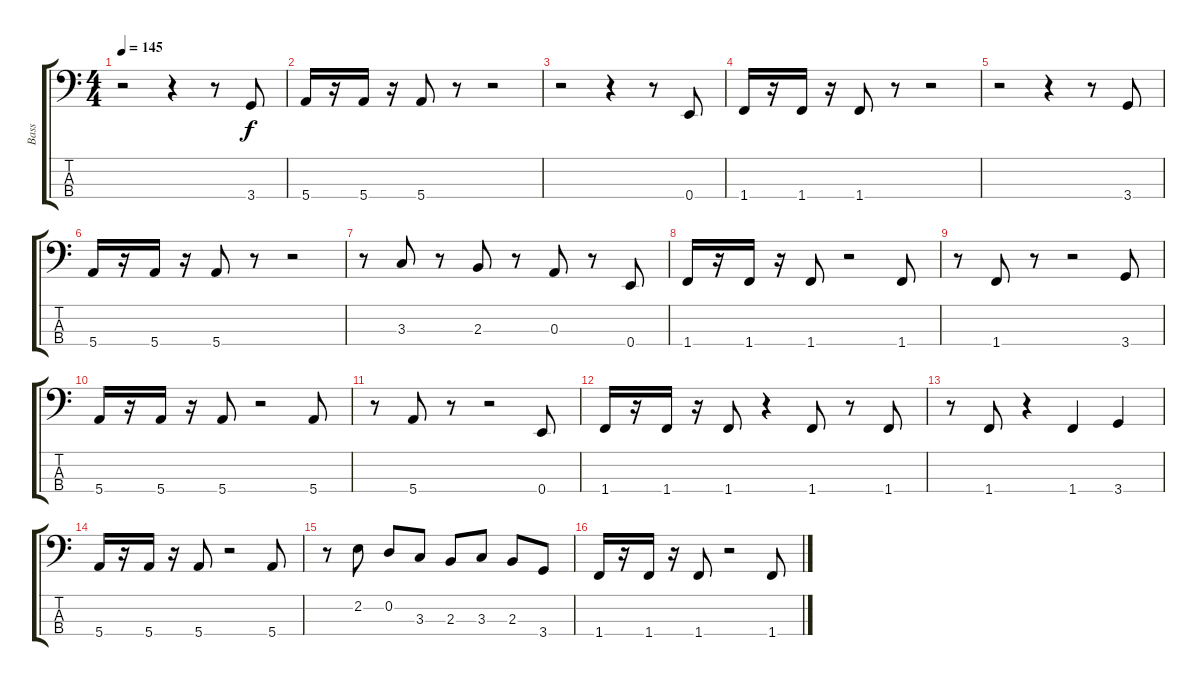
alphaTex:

\track ("Bass" "Bass") {instrument synthbass2}
\staff {score tabs}
\tuning (G2 D2 A1 E1) {hide}
\ts (4 4)
\tempo 145
\clef f4
\ks c
r.2{dy f} r.4 r.8 3.4.8 |
5.4.16 r.16 5.4.16 r.16 5.4.8 r.8 r.2 |
r.2 r.4 r.8 0.4.8 |
1.4.16 r.16 1.4.16 r.16 1.4.8 r.8 r.2 |
r.2 r.4 r.8 3.4.8 |
5.4.16 r.16 5.4.16 r.16 5.4.8 r.8 r.2 |
r.8 3.3.8 r.8 2.3.8 r.8 0.3.8 r.8 0.4.8 |
1.4.16 r.16 1.4.16 r.16 1.4.8 r.2 1.4.8 |
r.8 1.4.8 r.8 r.2 3.4.8 |
5.4.16 r.16 5.4.16 r.16 5.4.8 r.2 5.4.8 |
r.8 5.4.8 r.8 r.2 0.4.8 |
1.4.16 r.16 1.4.16 r.16 1.4.8 r.4 1.4.8 r.8 1.4.8 |
r.8 1.4.8 r.4 1.4.4 3.4.4 |
5.4.16 r.16 5.4.16 r.16 5.4.8 r.2 5.4.8 |
r.8 2.2.8 0.2.8 3.3.8 2.3.8 3.3.8 2.3.8 3.4.8 |
1.4.16 r.16 1.4.16 r.16 1.4.8 r.2 1.4.8
